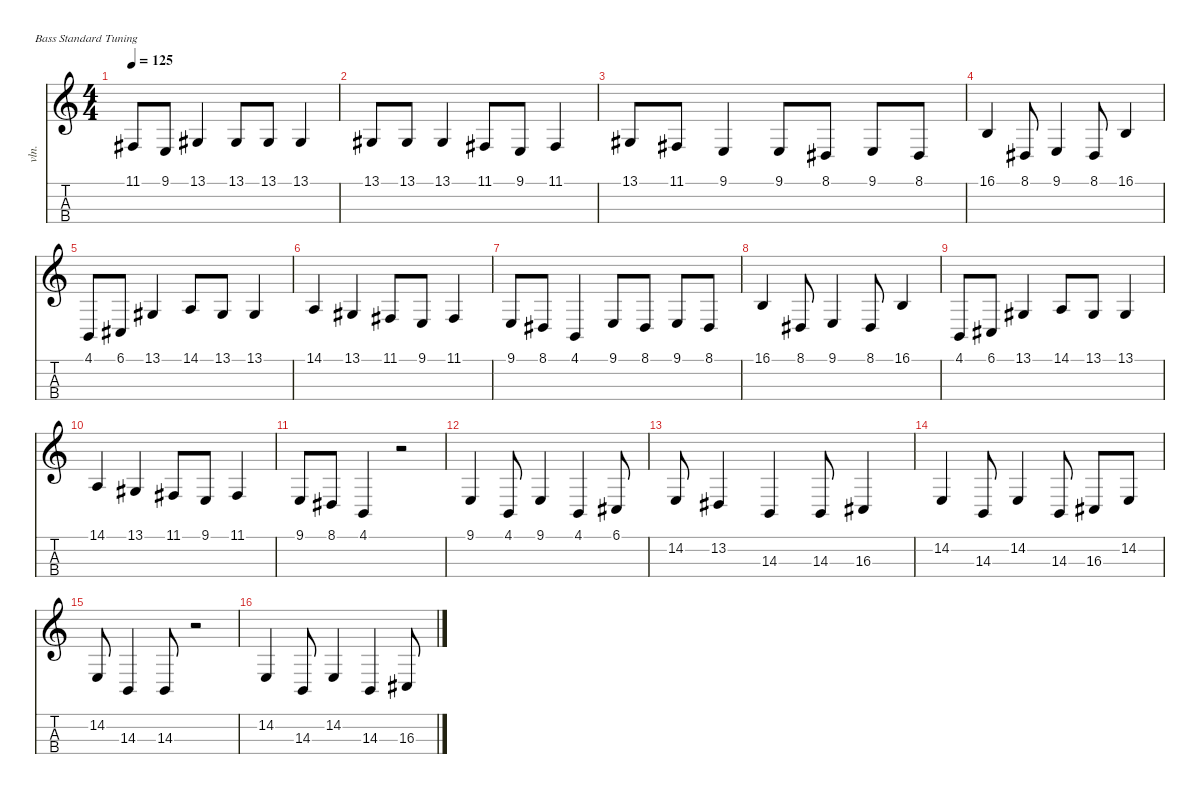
\defaultSystemsLayout 4
\hideDynamics
\bracketExtendMode nobrackets
\otherSystemsTrackNameOrientation horizontal
\track ("Violin" "vln.") {instrument violin}
\staff {score tabs}
\tuning (G2 D2 A1 E1)
\ts (4 4)
\tempo 125
\clef g2
\ks c
11.1.8{dy mf} 9.1.8 13.1.4 13.1.8 13.1.8 13.1.4 |
13.1.8 13.1.8 13.1.4 11.1.8 9.1.8 11.1.4 |
13.1.8 11.1.8 9.1.4 9.1.8 8.1.8 9.1.8 8.1.8 |
16.1.4 8.1.8 9.1.4 8.1.8 16.1.4 |
4.1.8 6.1.8 13.1.4 14.1.8 13.1.8 13.1.4 |
14.1.4 13.1.4 11.1.8 9.1.8 11.1.4 |
9.1.8 8.1.8 4.1.4 9.1.8 8.1.8 9.1.8 8.1.8 |
16.1.4 8.1.8 9.1.4 8.1.8 16.1.4 |
4.1.8 6.1.8 13.1.4 14.1.8 13.1.8 13.1.4 |
14.1.4 13.1.4 11.1.8 9.1.8 11.1.4 |
9.1.8 8.1.8 4.1.4 r.2 |
9.1.4 4.1.8 9.1.4 4.1.4 6.1.8 |
14.2.8 13.2.4 14.3.4 14.3.8 16.3.4 |
14.2.4 14.3.8 14.2.4 14.3.8 16.3.8 14.2.8 |
14.2.8 14.3.4 14.3.8 r.2 |
14.2.4 14.3.8 14.2.4 14.3.4 16.3.8
